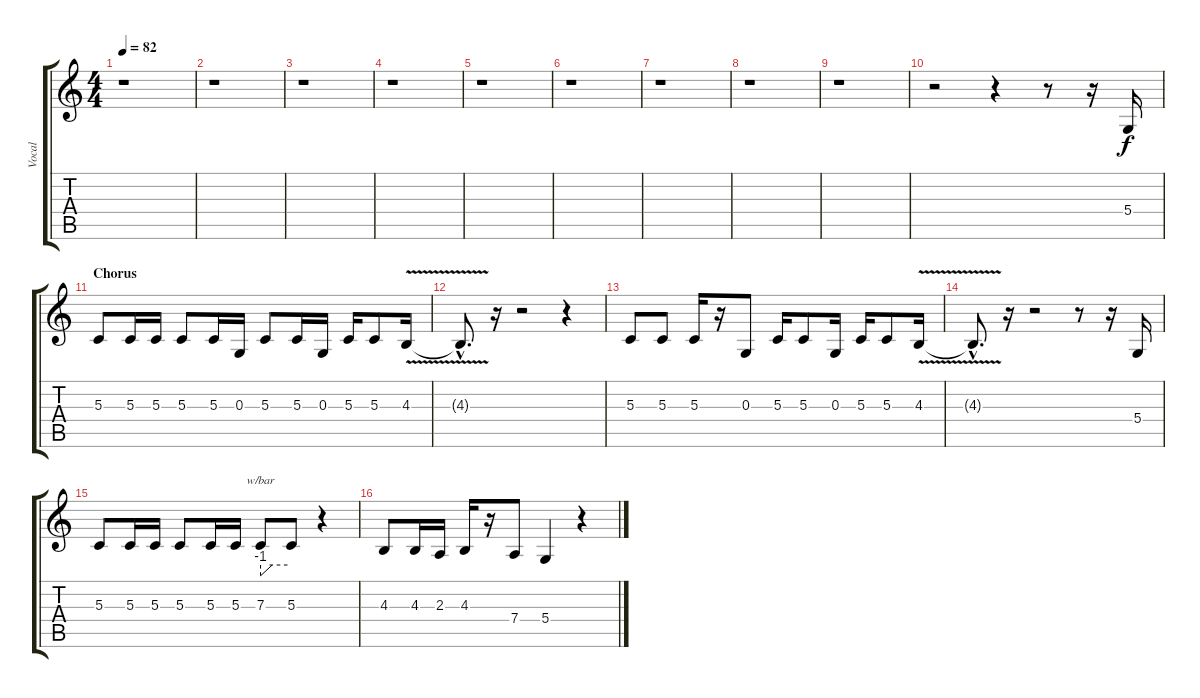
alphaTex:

\track ("Vocal" "Vocal") {instrument tenorsax}
\staff {score tabs}
\tuning (E4 B3 G3 D3 A2 E2) {hide}
\ts (4 4)
\tempo 82
\clef g2
\ks c
r.1{dy f} |
r.1 |
r.1 |
r.1 |
r.1 |
r.1 |
r.1 |
r.1 |
r.1 |
r.2 r.4 r.8 r.16 5.4.16 |
\section ("" "Chorus")
5.3.8 5.3.16 5.3.16 5.3.8 5.3.16 0.3.16 5.3.8 5.3.16 0.3.16 5.3.16 5.3.8 4.3{v}.16 |
4.3{hac t}.8{d} r.16 r.2 r.4 |
5.3.8 5.3.8 5.3.16 r.16 0.3.8 5.3.16 5.3.8 0.3.16 5.3.16 5.3.8 4.3{v}.16 |
4.3{hac t}.8{d} r.16 r.2 r.8 r.16 5.4.16 |
5.3.8 5.3.16 5.3.16 5.3.8 5.3.16 5.3.16 7.3.8{tbe (custom default 0 -4 26 0 60 0)} 5.3.8 r.4 |
4.3.8 4.3.16 2.3.16 4.3.16 r.16 7.4.8 5.4.4 r.4
